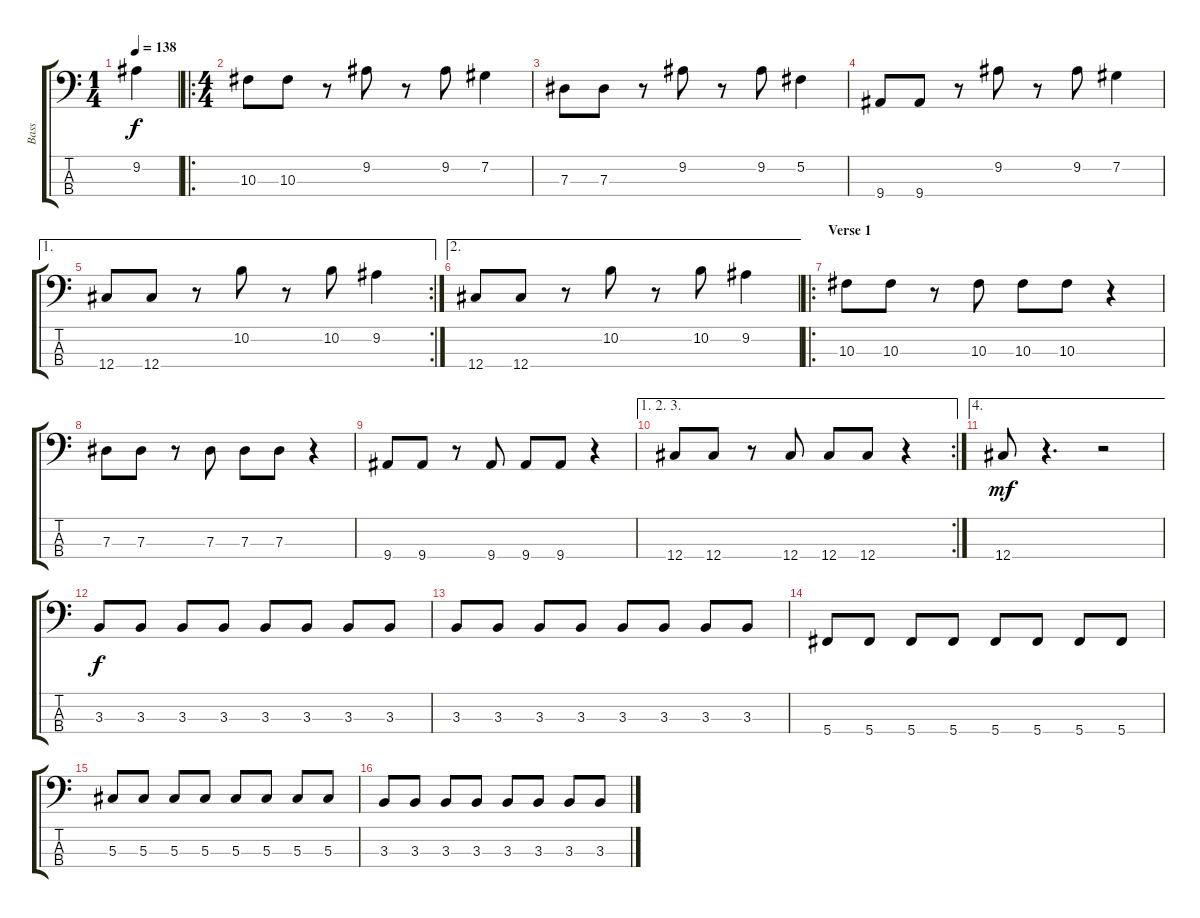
\track ("Bass" "Bass") {instrument electricbasspick}
\staff {score tabs}
\tuning (Gb2 Db2 Ab1 Db1) {hide}
\ts (1 4)
\tempo 138
\clef f4
\ks c
9.2.4{dy f instrument electricbasspick} |
\ro
\ts (4 4)
10.3.8 10.3.8 r.8 9.2.8 r.8 9.2.8 7.2.4 |
7.3.8 7.3.8 r.8 9.2.8 r.8 9.2.8 5.2.4 |
9.4.8 9.4.8 r.8 9.2.8 r.8 9.2.8 7.2.4 |
\ae 1
\rc 2
12.4.8 12.4.8 r.8 10.2.8 r.8 10.2.8 9.2.4 |
\ae 2
12.4.8 12.4.8 r.8 10.2.8 r.8 10.2.8 9.2.4 |
\ro
\section ("" "Verse 1")
10.3.8 10.3.8 r.8 10.3.8 10.3.8 10.3.8 r.4 |
7.3.8 7.3.8 r.8 7.3.8 7.3.8 7.3.8 r.4 |
9.4.8 9.4.8 r.8 9.4.8 9.4.8 9.4.8 r.4 |
\ae (1 2 3)
\rc 2
12.4.8 12.4.8 r.8 12.4.8 12.4.8 12.4.8 r.4 |
\ae 4
12.4.8{dy mf} r.4{d} r.2 |
3.3.8{dy f} 3.3.8 3.3.8 3.3.8 3.3.8 3.3.8 3.3.8 3.3.8 |
3.3.8 3.3.8 3.3.8 3.3.8 3.3.8 3.3.8 3.3.8 3.3.8 |
5.4.8 5.4.8 5.4.8 5.4.8 5.4.8 5.4.8 5.4.8 5.4.8 |
5.3.8 5.3.8 5.3.8 5.3.8 5.3.8 5.3.8 5.3.8 5.3.8 |
3.3.8 3.3.8 3.3.8 3.3.8 3.3.8 3.3.8 3.3.8 3.3.8
